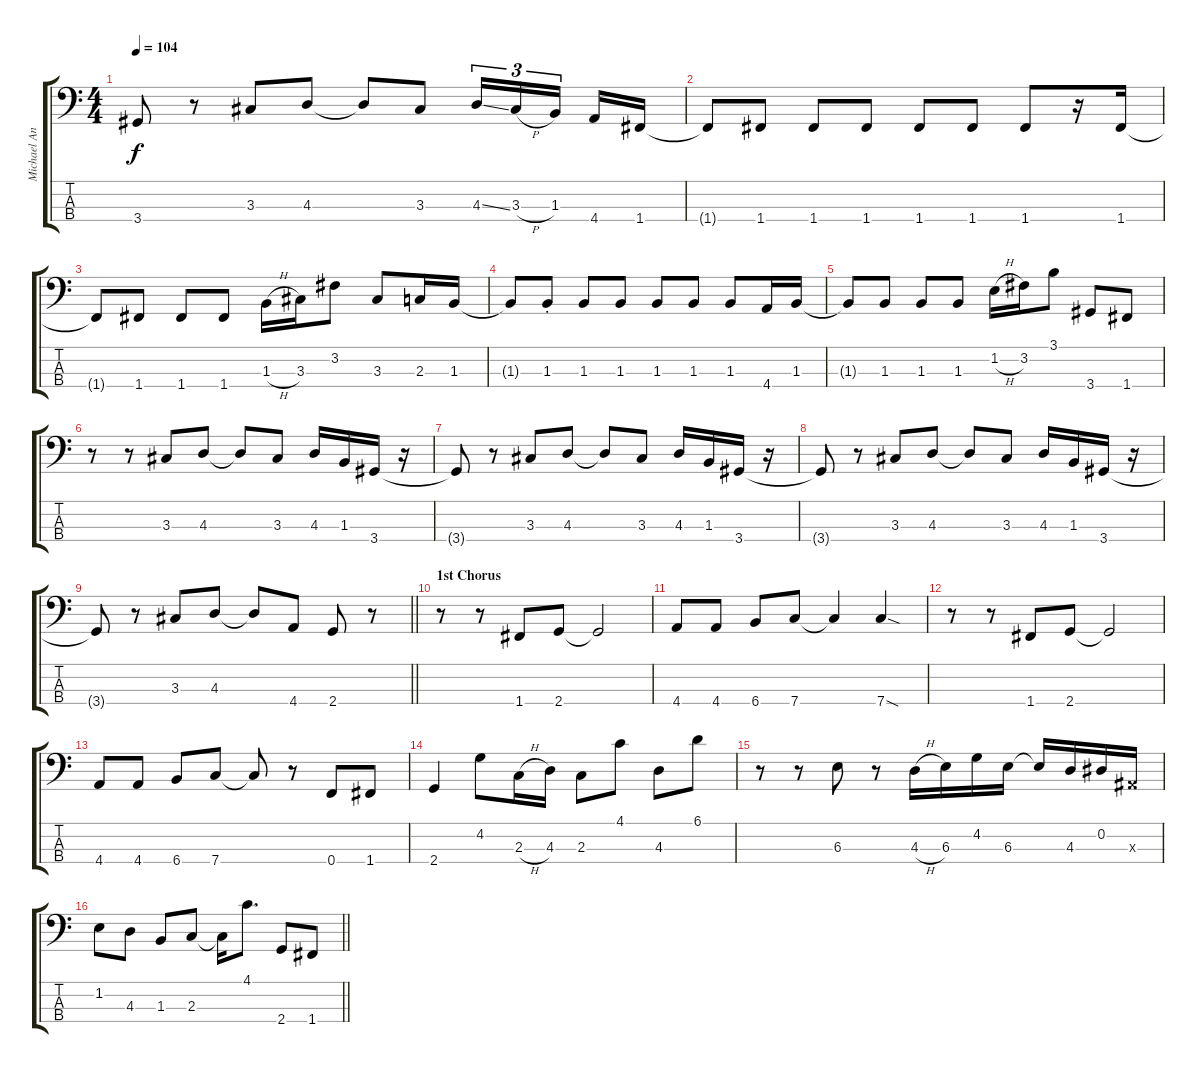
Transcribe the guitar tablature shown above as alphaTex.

\track ("Michael Anthony" "Michael An") {instrument electricbasspick}
\staff {score tabs}
\tuning (Ab2 Eb2 Bb1 F1) {hide}
\ts (4 4)
\tempo 104
\clef f4
\ks c
3.4{t}.8{dy f} r.8 3.3.8 4.3.8 4.3{t}.8 3.3.8 4.3{ss}.16{tu (3 2)} 3.3{h}.16{tu (3 2)} 1.3.16{tu (3 2) beam splitsecondary} 4.4.16 1.4.16 |
1.4{t}.8 1.4.8 1.4.8 1.4.8 1.4.8 1.4.8 1.4.8 r.16 1.4.16 |
1.4{t}.8 1.4.8 1.4.8 1.4.8 1.3{h}.16 3.3.16 3.2.8 3.3.8 2.3.16 1.3.16 |
1.3{t}.8 1.3{st}.8 1.3.8 1.3.8 1.3.8 1.3.8 1.3.8 4.4.16 1.3.16 |
1.3{t}.8 1.3.8 1.3.8 1.3.8 1.2{h}.16 3.2.16 3.1.8 3.4.8 1.4.8 |
r.8 r.8 3.3.8 4.3.8 4.3{t}.8 3.3.8 4.3.16 1.3.16 3.4.16 r.16 |
3.4{t}.8 r.8 3.3.8 4.3.8 4.3{t}.8 3.3.8 4.3.16 1.3.16 3.4.16 r.16 |
3.4{t}.8 r.8 3.3.8 4.3.8 4.3{t}.8 3.3.8 4.3.16 1.3.16 3.4.16 r.16 |
\barLineRight lightlight
3.4{t}.8 r.8 3.3.8 4.3.8 4.3{t}.8 4.4.8 2.4.8 r.8 |
\section ("" "1st Chorus")
r.8 r.8 1.4.8 2.4.8 2.4{t}.2 |
4.4.8 4.4.8 6.4.8 7.4.8 7.4{t}.4 7.4{sod}.4 |
r.8 r.8 1.4.8 2.4.8 2.4{t}.2 |
4.4.8 4.4.8 6.4.8 7.4.8 7.4{t}.8 r.8 0.4.8 1.4.8 |
2.4.4 4.2.8 2.3{h}.16 4.3.16 2.3.8 4.1.8 4.3.8 6.1.8 |
r.8 r.8 6.3.8 r.8 4.3{h}.16 6.3.16 4.2.16 6.3.16 6.3{t}.16 4.3.16 0.2.16 0.3{x}.16 |
\barLineRight lightlight
1.2.8 4.3.8 1.3.8 2.3.8 2.3{t}.16 4.1.8{d} 2.4.8 1.4.8
